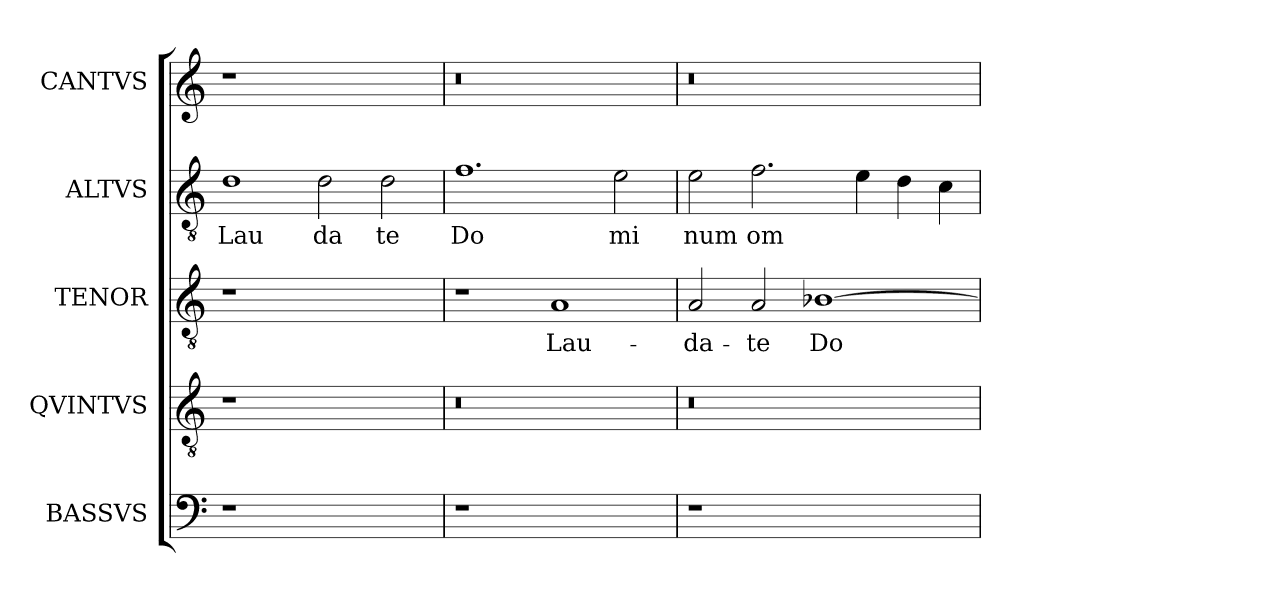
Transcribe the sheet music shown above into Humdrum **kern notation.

**kern	**kern	**kern	**text	**kern	**text	**kern
*part5	*part4	*part3	*part3	*part2	*part2	*part1
*staff5	*staff4	*staff3	*staff3	*staff2	*staff2	*staff1
*I"BASSVS	*I"QVINTVS	*I"TENOR	*	*I"ALTVS	*	*I"CANTVS
!!LO:PB:g=z
*stria5	*stria5	*stria5	*	*stria5	*	*stria5
*clefF4	*clefGv2	*clefGv2	*	*clefGv2	*	*clefG2
*k[]	*k[]	*k[]	*	*k[]	*	*k[]
*C:	*C:	*C:	*	*C:	*	*C:
=1	=1	=1	=1	=1	=1	=1
!	!	!	!	!	!LO:LY:b:cj	!
1r	1r	1r	.	1d	Lau	1r
!	!	!	!	!	!LO:LY:b:cj	!
1ryy	1ryy	1ryy	.	2d\	da	1ryy
!	!	!	!	!	!LO:LY:b:cj	!
.	.	.	.	2d\	te	.
=2	=2	=2	=2	=2	=2	=2
!	!	!	!	!	!LO:LY:b:cj	!
1r	0r	1r	.	1.f	Do	0r
!	!	!	!LO:LY:b:cj	!	!	!
1ryy	.	1A	Lau-	.	.	.
!	!	!	!	!	!LO:LY:b:cj	!
.	.	.	.	2e\	mi	.
=3	=3	=3	=3	=3	=3	=3
!	!	!	!LO:LY:b:cj	!	!LO:LY:b:cj	!
1r	0r	2A/	-da-	2e\	num	0r
!	!	!	!LO:LY:b:cj	!	!LO:LY:b:cj	!
.	.	2A/	-te	2.f\	om	.
!	!	!	!LO:LY:b:cj	!	!	!
1ryy	.	[<1B-X	Do-	.	.	.
!	!	!	!	!	!LO:LY:b:cj	!
.	.	.	.	4e\	.	.
!	!	!	!	!	!LO:LY:b:cj	!
.	.	.	.	4d\	.	.
!	!	!	!	!	!LO:LY:b:cj	!
.	.	.	.	4c\	.	.
=	=	=	=	=	=	=
*-	*-	*-	*-	*-	*-	*-
